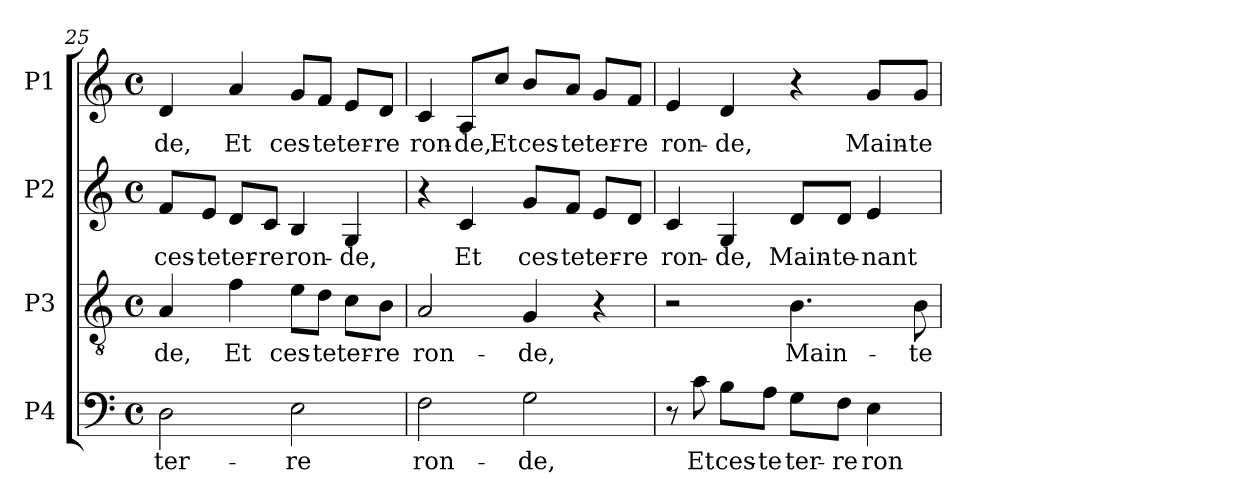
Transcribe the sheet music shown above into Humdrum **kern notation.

**kern	**text	**kern	**text	**kern	**text	**kern	**text
*part4	*part4	*part3	*part3	*part2	*part2	*part1	*part1
*staff4	*staff4	*staff3	*staff3	*staff2	*staff2	*staff1	*staff1
*I"P4	*	*I"P3	*	*I"P2	*	*I"P1	*
*clefF4	*	*clefGv2	*	*clefG2	*	*clefG2	*
*k[]	*	*k[]	*	*k[]	*	*k[]	*
*C:	*	*C:	*	*C:	*	*C:	*
*M4/4	*	*M4/4	*	*M4/4	*	*M4/4	*
*met(c)	*	*met(c)	*	*met(c)	*	*met(c)	*
=25	=25	=25	=25	=25	=25	=25	=25
!	!LO:LY:b:color=#000000	!	!	!	!	!	!
!	!	!	!LO:LY:b:color=#000000	!	!	!	!
!	!	!	!	!	!LO:LY:b:color=#000000	!	!
!	!	!	!	!	!	!	!LO:LY:b:color=#000000
2Di\	ter-	4Ai/	-de,	8fi/L	ces-	4di/	-de,
!	!	!	!	!	!LO:LY:b:color=#000000	!	!
.	.	.	.	8ei/J	-te	.	.
!	!	!	!LO:LY:b:color=#000000	!	!	!	!
!	!	!	!	!	!LO:LY:b:color=#000000	!	!
!	!	!	!	!	!	!	!LO:LY:b:color=#000000
.	.	4fi\	Et	8di/L	ter-	4ai/	Et
!	!	!	!	!	!LO:LY:b:color=#000000	!	!
.	.	.	.	8ci/J	-re	.	.
!	!LO:LY:b:color=#000000	!	!	!	!	!	!
!	!	!	!LO:LY:b:color=#000000	!	!	!	!
!	!	!	!	!	!LO:LY:b:color=#000000	!	!
!	!	!	!	!	!	!	!LO:LY:b:color=#000000
2Ei\	-re	8ei\L	ces-	4Bi/	ron-	8gi/L	ces-
!	!	!	!LO:LY:b:color=#000000	!	!	!	!
!	!	!	!	!	!	!	!LO:LY:b:color=#000000
.	.	8di\J	-te	.	.	8fi/J	-te
!	!	!	!LO:LY:b:color=#000000	!	!	!	!
!	!	!	!	!	!LO:LY:b:color=#000000	!	!
!	!	!	!	!	!	!	!LO:LY:b:color=#000000
.	.	8ci\L	ter-	4Gi/	-de,	8ei/L	ter-
!	!	!	!LO:LY:b:color=#000000	!	!	!	!
!	!	!	!	!	!	!	!LO:LY:b:color=#000000
.	.	8Bi\J	-re	.	.	8di/J	-re
=26	=26	=26	=26	=26	=26	=26	=26
!	!LO:LY:b:color=#000000	!	!	!	!	!	!
!	!	!	!LO:LY:b:color=#000000	!	!	!	!
!	!	!	!	!	!	!	!LO:LY:b:color=#000000
2Fi\	ron-	2Ai/	ron-	4r	.	4ci/	ron-
!	!	!	!	!	!LO:LY:b:color=#000000	!	!
!	!	!	!	!	!	!	!LO:LY:b:color=#000000
.	.	.	.	4ci/	Et	8Ai/L	-de,
!	!	!	!	!	!	!	!LO:LY:b:color=#000000
.	.	.	.	.	.	8cci/J	Et
!	!LO:LY:b:color=#000000	!	!	!	!	!	!
!	!	!	!LO:LY:b:color=#000000	!	!	!	!
!	!	!	!	!	!LO:LY:b:color=#000000	!	!
!	!	!	!	!	!	!	!LO:LY:b:color=#000000
2Gi\	-de,	4Gi/	-de,	8gi/L	ces-	8bi/L	ces-
!	!	!	!	!	!LO:LY:b:color=#000000	!	!
!	!	!	!	!	!	!	!LO:LY:b:color=#000000
.	.	.	.	8fi/J	-te	8ai/J	-te
!	!	!	!	!	!LO:LY:b:color=#000000	!	!
!	!	!	!	!	!	!	!LO:LY:b:color=#000000
.	.	4r	.	8ei/L	ter-	8gi/L	ter-
!	!	!	!	!	!LO:LY:b:color=#000000	!	!
!	!	!	!	!	!	!	!LO:LY:b:color=#000000
.	.	.	.	8di/J	-re	8fi/J	-re
!!LO:LB:g=z
=27	=27	=27	=27	=27	=27	=27	=27
!	!	!	!	!	!LO:LY:b:color=#000000	!	!
!	!	!	!	!	!	!	!LO:LY:b:color=#000000
8r	.	2r	.	4ci/	ron-	4ei/	ron-
!	!LO:LY:b:color=#000000	!	!	!	!	!	!
8ci\	Et	.	.	.	.	.	.
!	!LO:LY:b:color=#000000	!	!	!	!	!	!
!	!	!	!	!	!LO:LY:b:color=#000000	!	!
!	!	!	!	!	!	!	!LO:LY:b:color=#000000
8Bi\L	ces-	.	.	4Gi/	-de,	4di/	-de,
!	!LO:LY:b:color=#000000	!	!	!	!	!	!
8Ai\J	-te	.	.	.	.	.	.
!	!LO:LY:b:color=#000000	!	!	!	!	!	!
!	!	!	!LO:LY:b:color=#000000	!	!	!	!
!	!	!	!	!	!LO:LY:b:color=#000000	!	!
8Gi\L	ter-	4.Bi\	Main-	8di/L	Main-	4r	.
!	!LO:LY:b:color=#000000	!	!	!	!	!	!
!	!	!	!	!	!LO:LY:b:color=#000000	!	!
8Fi\J	-re	.	.	8di/J	-te-	.	.
!	!LO:LY:b:color=#000000	!	!	!	!	!	!
!	!	!	!	!	!LO:LY:b:color=#000000	!	!
!	!	!	!	!	!	!	!LO:LY:b:color=#000000
4Ei\	ron-	.	.	4ei/	-nant	8gi/L	Main-
!	!	!	!LO:LY:b:color=#000000	!	!	!	!
!	!	!	!	!	!	!	!LO:LY:b:color=#000000
.	.	8Bi\	-te-	.	.	8gi/J	-te-
=	=	=	=	=	=	=	=
*-	*-	*-	*-	*-	*-	*-	*-
